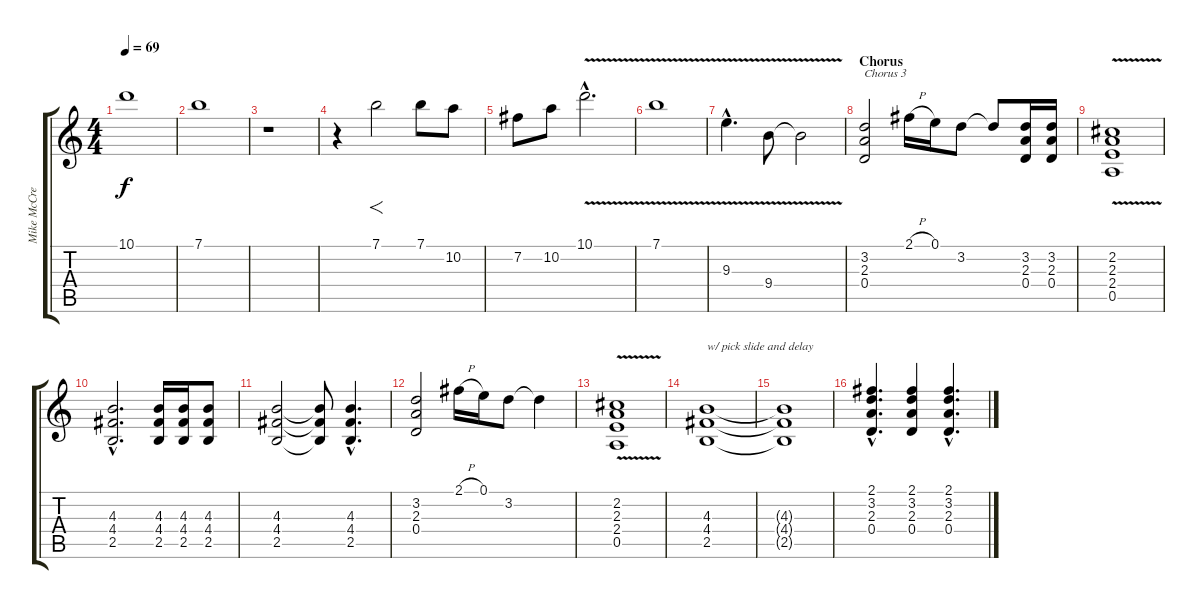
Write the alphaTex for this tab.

\track ("Mike McCready" "Mike McCre") {instrument distortionguitar}
\staff {score tabs}
\tuning (E4 B3 G3 D3 A2 E2) {hide}
\ts (4 4)
\tempo 69
\clef g2
\ks c
10.1{t}.1{dy f} |
7.1.1 |
r.1 |
r.4 7.1.2{f} 7.1.8 10.2.8 |
7.2.8 10.2.8 10.1{v hac}.2{d} |
7.1{v}.1 |
9.3{v hac}.4{d} 9.4{v}.8 9.4{v t}.2 |
\section ("" "Chorus")
(3.2 2.3 0.4).2{txt "Chorus 3"} 2.1{h}.16 0.1.16 3.2.8 3.2{t}.8 (3.2 2.3 0.4).16 (3.2 2.3 0.4).16 |
(2.2{v} 2.3{v} 2.4{v} 0.5{v}).1 |
(4.3{hac} 4.4{hac} 2.5{hac}).2{d} (4.3 4.4 2.5).16 (4.3 4.4 2.5).16 (4.3 4.4 2.5).8 |
(4.3 4.4 2.5).2 (4.3{t} 4.4{t} 2.5{t}).8 (4.3{hac} 4.4{hac} 2.5{hac}).4{d} |
(3.2 2.3 0.4).2 2.1{h}.16 0.1.16 3.2.8 3.2{t}.4 |
(2.2{v} 2.3{v} 2.4{v} 0.5{v}).1 |
(4.3 4.4 2.5).1{txt "w/ pick slide and delay"} |
(4.3{t} 4.4{t} 2.5{t}).1 |
(2.1{hac} 3.2{hac} 2.3{hac} 0.4{hac}).4{d} (2.1 3.2 2.3 0.4).4 (2.1{hac} 3.2{hac} 2.3{hac} 0.4{hac}).4{d}
